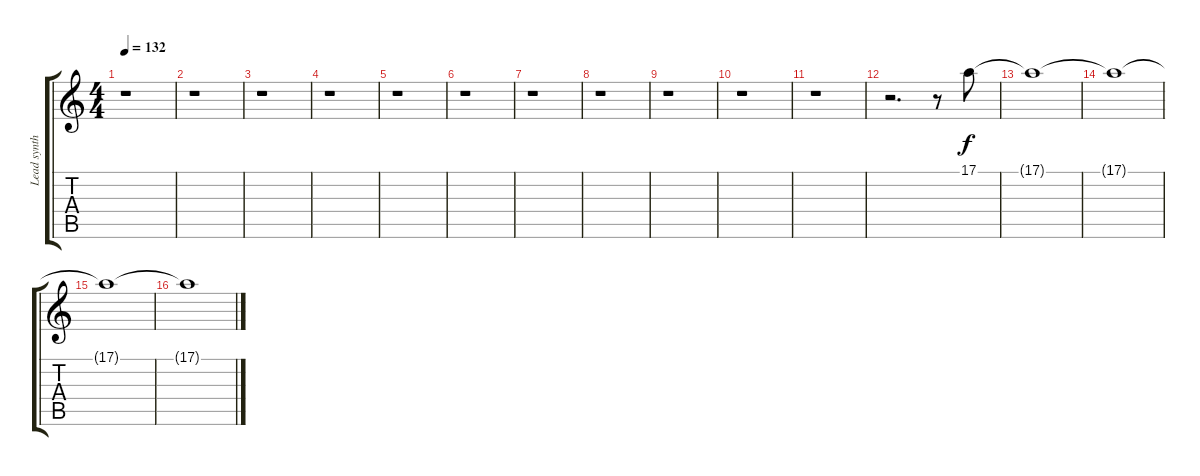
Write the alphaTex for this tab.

\track ("Lead synth" "Lead synth") {instrument pad3polysynth}
\staff {score tabs}
\tuning (E4 B3 G3 D3 A2 E2) {hide}
\ts (4 4)
\tempo 132
\clef g2
\ks c
r.1{dy f} |
r.1 |
r.1 |
r.1 |
r.1 |
r.1 |
r.1 |
r.1 |
r.1 |
r.1 |
r.1 |
r.2{d} r.8 17.1.8 |
17.1{t}.1 |
17.1{t}.1 |
17.1{t}.1 |
17.1{t}.1
